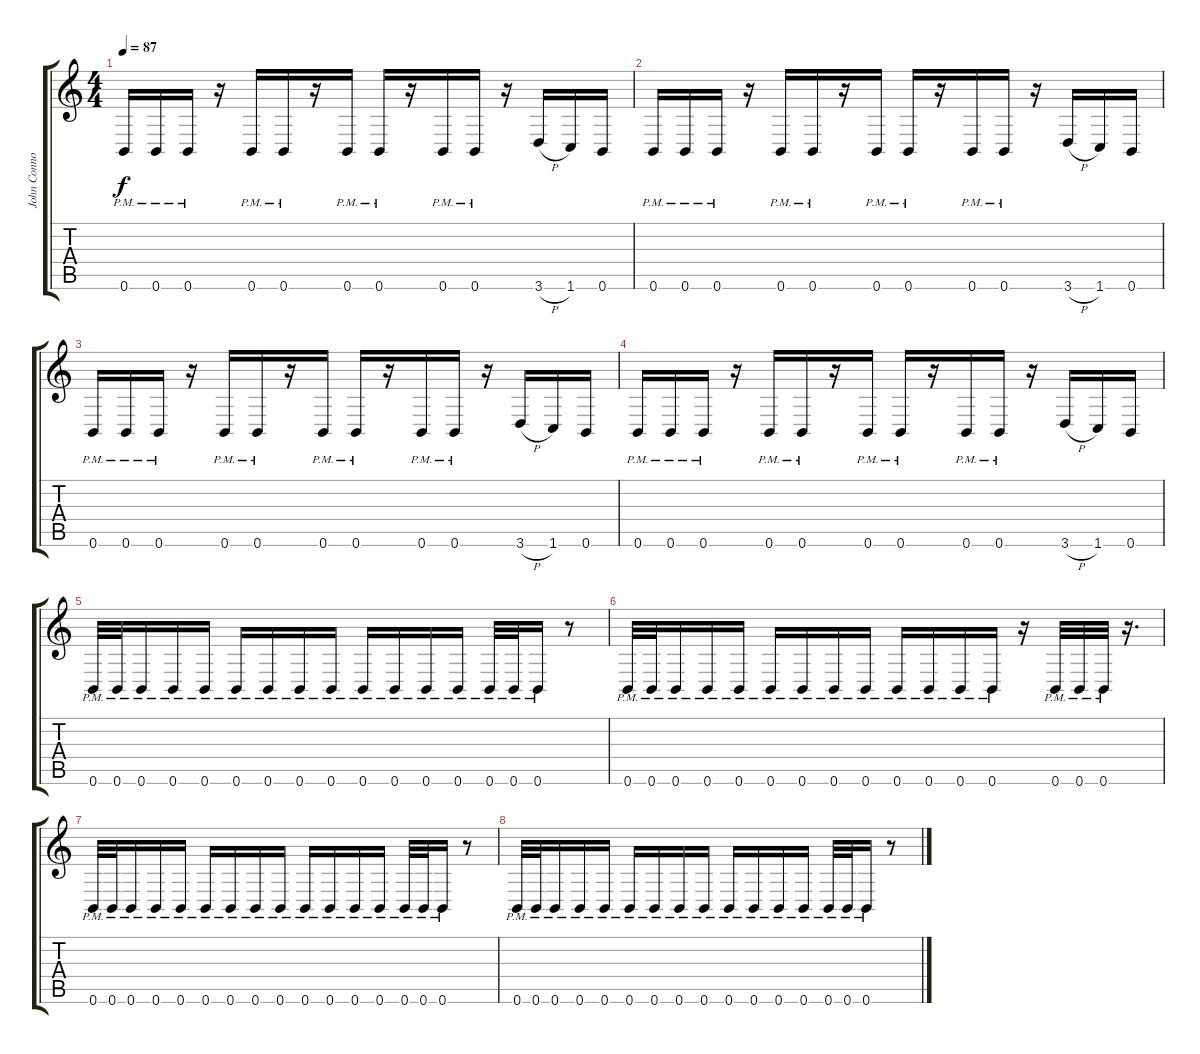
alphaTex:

\track ("John Connolly" "John Conno") {instrument distortionguitar}
\staff {score tabs}
\tuning (B3 A3 E3 B2 Gb2 B1) {hide}
\ts (4 4)
\tempo 87
\clef g2
\ks c
0.6{pm}.16{dy f} 0.6{pm}.16 0.6{pm}.16 r.16 0.6{pm}.16 0.6{pm}.16 r.16 0.6{pm}.16 0.6{pm}.16 r.16 0.6{pm}.16 0.6{pm}.16 r.16 3.6{h}.16 1.6.16 0.6.16 |
0.6{pm}.16 0.6{pm}.16 0.6{pm}.16 r.16 0.6{pm}.16 0.6{pm}.16 r.16 0.6{pm}.16 0.6{pm}.16 r.16 0.6{pm}.16 0.6{pm}.16 r.16 3.6{h}.16 1.6.16 0.6.16 |
0.6{pm}.16 0.6{pm}.16 0.6{pm}.16 r.16 0.6{pm}.16 0.6{pm}.16 r.16 0.6{pm}.16 0.6{pm}.16 r.16 0.6{pm}.16 0.6{pm}.16 r.16 3.6{h}.16 1.6.16 0.6.16 |
0.6{pm}.16 0.6{pm}.16 0.6{pm}.16 r.16 0.6{pm}.16 0.6{pm}.16 r.16 0.6{pm}.16 0.6{pm}.16 r.16 0.6{pm}.16 0.6{pm}.16 r.16 3.6{h}.16 1.6.16 0.6.16 |
0.6{pm}.32 0.6{pm}.32 0.6{pm}.16 0.6{pm}.16 0.6{pm}.16 0.6{pm}.16 0.6{pm}.16 0.6{pm}.16 0.6{pm}.16 0.6{pm}.16 0.6{pm}.16 0.6{pm}.16 0.6{pm}.16 0.6{pm}.32 0.6{pm}.32 0.6{pm}.16 r.8 |
0.6{pm}.32 0.6{pm}.32 0.6{pm}.16 0.6{pm}.16 0.6{pm}.16 0.6{pm}.16 0.6{pm}.16 0.6{pm}.16 0.6{pm}.16 0.6{pm}.16 0.6{pm}.16 0.6{pm}.16 0.6{pm}.16 r.16 0.6{pm}.32 0.6{pm}.32 0.6{pm}.32 r.16{d} |
0.6{pm}.32 0.6{pm}.32 0.6{pm}.16 0.6{pm}.16 0.6{pm}.16 0.6{pm}.16 0.6{pm}.16 0.6{pm}.16 0.6{pm}.16 0.6{pm}.16 0.6{pm}.16 0.6{pm}.16 0.6{pm}.16 0.6{pm}.32 0.6{pm}.32 0.6{pm}.16 r.8 |
0.6{pm}.32 0.6{pm}.32 0.6{pm}.16 0.6{pm}.16 0.6{pm}.16 0.6{pm}.16 0.6{pm}.16 0.6{pm}.16 0.6{pm}.16 0.6{pm}.16 0.6{pm}.16 0.6{pm}.16 0.6{pm}.16 0.6{pm}.32 0.6{pm}.32 0.6{pm}.16 r.8
